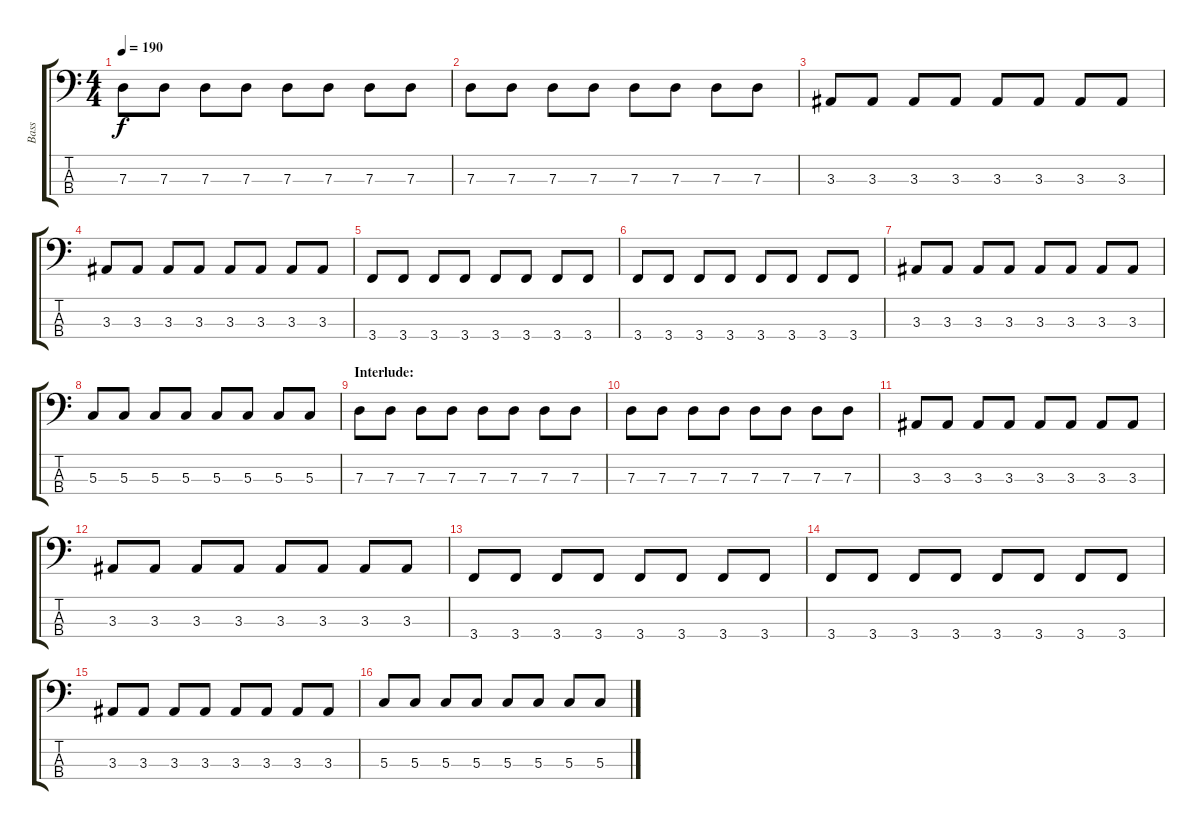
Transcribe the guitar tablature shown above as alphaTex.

\track ("Bass" "Bass") {instrument fretlessbass}
\staff {score tabs}
\tuning (F2 C2 G1 D1) {hide}
\ts (4 4)
\tempo 190
\clef f4
\ks c
7.3.8{dy f} 7.3.8 7.3.8 7.3.8 7.3.8 7.3.8 7.3.8 7.3.8 |
7.3.8 7.3.8 7.3.8 7.3.8 7.3.8 7.3.8 7.3.8 7.3.8 |
3.3.8 3.3.8 3.3.8 3.3.8 3.3.8 3.3.8 3.3.8 3.3.8 |
3.3.8 3.3.8 3.3.8 3.3.8 3.3.8 3.3.8 3.3.8 3.3.8 |
3.4.8 3.4.8 3.4.8 3.4.8 3.4.8 3.4.8 3.4.8 3.4.8 |
3.4.8 3.4.8 3.4.8 3.4.8 3.4.8 3.4.8 3.4.8 3.4.8 |
3.3.8 3.3.8 3.3.8 3.3.8 3.3.8 3.3.8 3.3.8 3.3.8 |
5.3.8 5.3.8 5.3.8 5.3.8 5.3.8 5.3.8 5.3.8 5.3.8 |
\section ("" "Interlude:")
7.3.8 7.3.8 7.3.8 7.3.8 7.3.8 7.3.8 7.3.8 7.3.8 |
7.3.8 7.3.8 7.3.8 7.3.8 7.3.8 7.3.8 7.3.8 7.3.8 |
3.3.8 3.3.8 3.3.8 3.3.8 3.3.8 3.3.8 3.3.8 3.3.8 |
3.3.8 3.3.8 3.3.8 3.3.8 3.3.8 3.3.8 3.3.8 3.3.8 |
3.4.8 3.4.8 3.4.8 3.4.8 3.4.8 3.4.8 3.4.8 3.4.8 |
3.4.8 3.4.8 3.4.8 3.4.8 3.4.8 3.4.8 3.4.8 3.4.8 |
3.3.8 3.3.8 3.3.8 3.3.8 3.3.8 3.3.8 3.3.8 3.3.8 |
5.3.8 5.3.8 5.3.8 5.3.8 5.3.8 5.3.8 5.3.8 5.3.8
